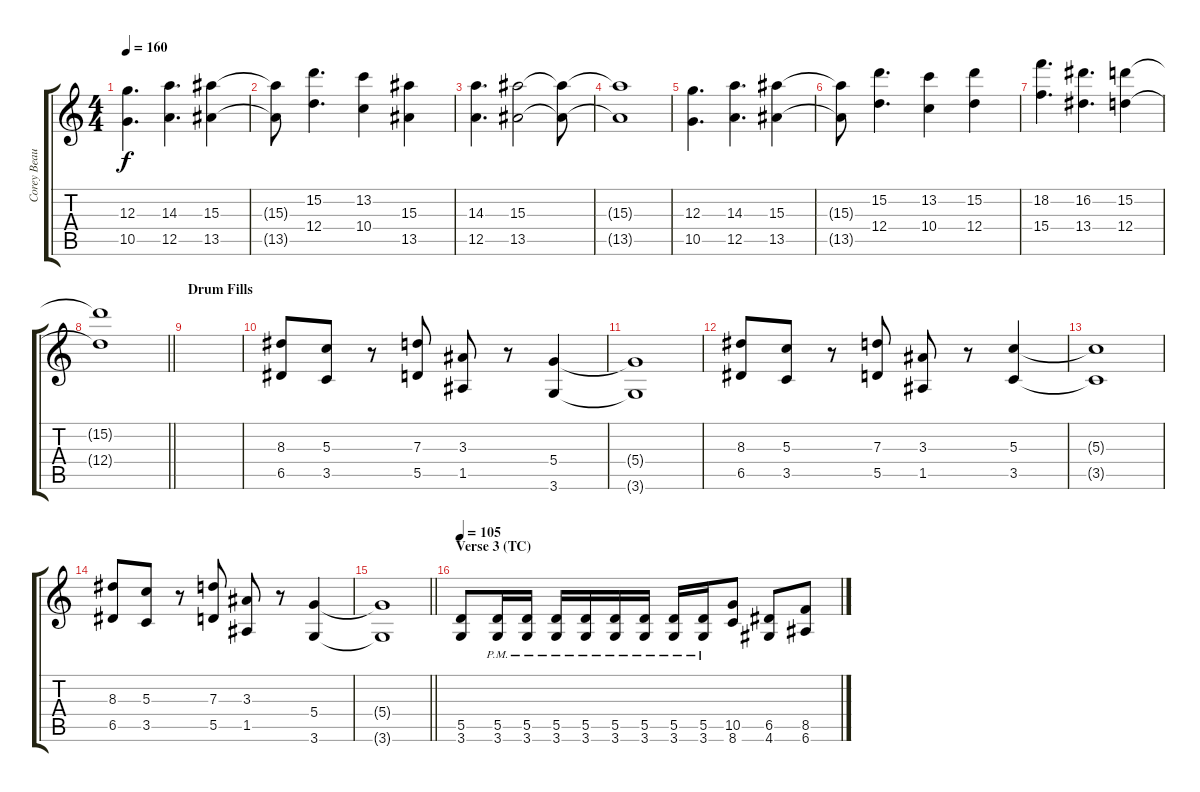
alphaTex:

\track ("Corey Beaulieu" "Corey Beau") {instrument distortionguitar}
\staff {score tabs}
\tuning (E4 B3 G3 D3 A2 E2) {hide}
\ts (4 4)
\tempo 160
\clef g2
\ks c
(12.3 10.5).4{d dy f} (14.3 12.5).4{d} (15.3 13.5).4 |
(15.3{t} 13.5{t}).8 (15.2 12.4).4{d} (13.2 10.4).4 (15.3 13.5).4 |
(14.3 12.5).4{d} (15.3 13.5).2 (15.3{t} 13.5{t}).8 |
(15.3{t} 13.5{t}).1 |
(12.3 10.5).4{d} (14.3 12.5).4{d} (15.3 13.5).4 |
(15.3{t} 13.5{t}).8 (15.2 12.4).4{d} (13.2 10.4).4 (15.2 12.4).4 |
(18.2 15.4).4{d} (16.2 13.4).4{d} (15.2 12.4).4 |
\barLineRight lightlight
(15.2{t} 12.4{t}).1 |
\section ("" "Drum Fills")
|
(8.3 6.5).8 (5.3 3.5).8 r.8 (7.3 5.5).8 (3.3 1.5).8 r.8 (5.4 3.6).4 |
(5.4{t} 3.6{t}).1 |
(8.3 6.5).8 (5.3 3.5).8 r.8 (7.3 5.5).8 (3.3 1.5).8 r.8 (5.3 3.5).4 |
(5.3{t} 3.5{t}).1 |
(8.3 6.5).8 (5.3 3.5).8 r.8 (7.3 5.5).8 (3.3 1.5).8 r.8 (5.4 3.6).4 |
\barLineRight lightlight
(5.4{t} 3.6{t}).1 |
\section ("" "Verse 3 (TC)")
\tempo 105
(5.5 3.6).8 (5.5{pm} 3.6{pm}).16 (5.5{pm} 3.6{pm}).16 (5.5{pm} 3.6{pm}).16 (5.5{pm} 3.6{pm}).16 (5.5{pm} 3.6{pm}).16 (5.5{pm} 3.6{pm}).16 (5.5{pm} 3.6{pm}).16 (5.5{pm} 3.6{pm}).16 (10.5 8.6).8 (6.5 4.6).8 (8.5 6.6).8
